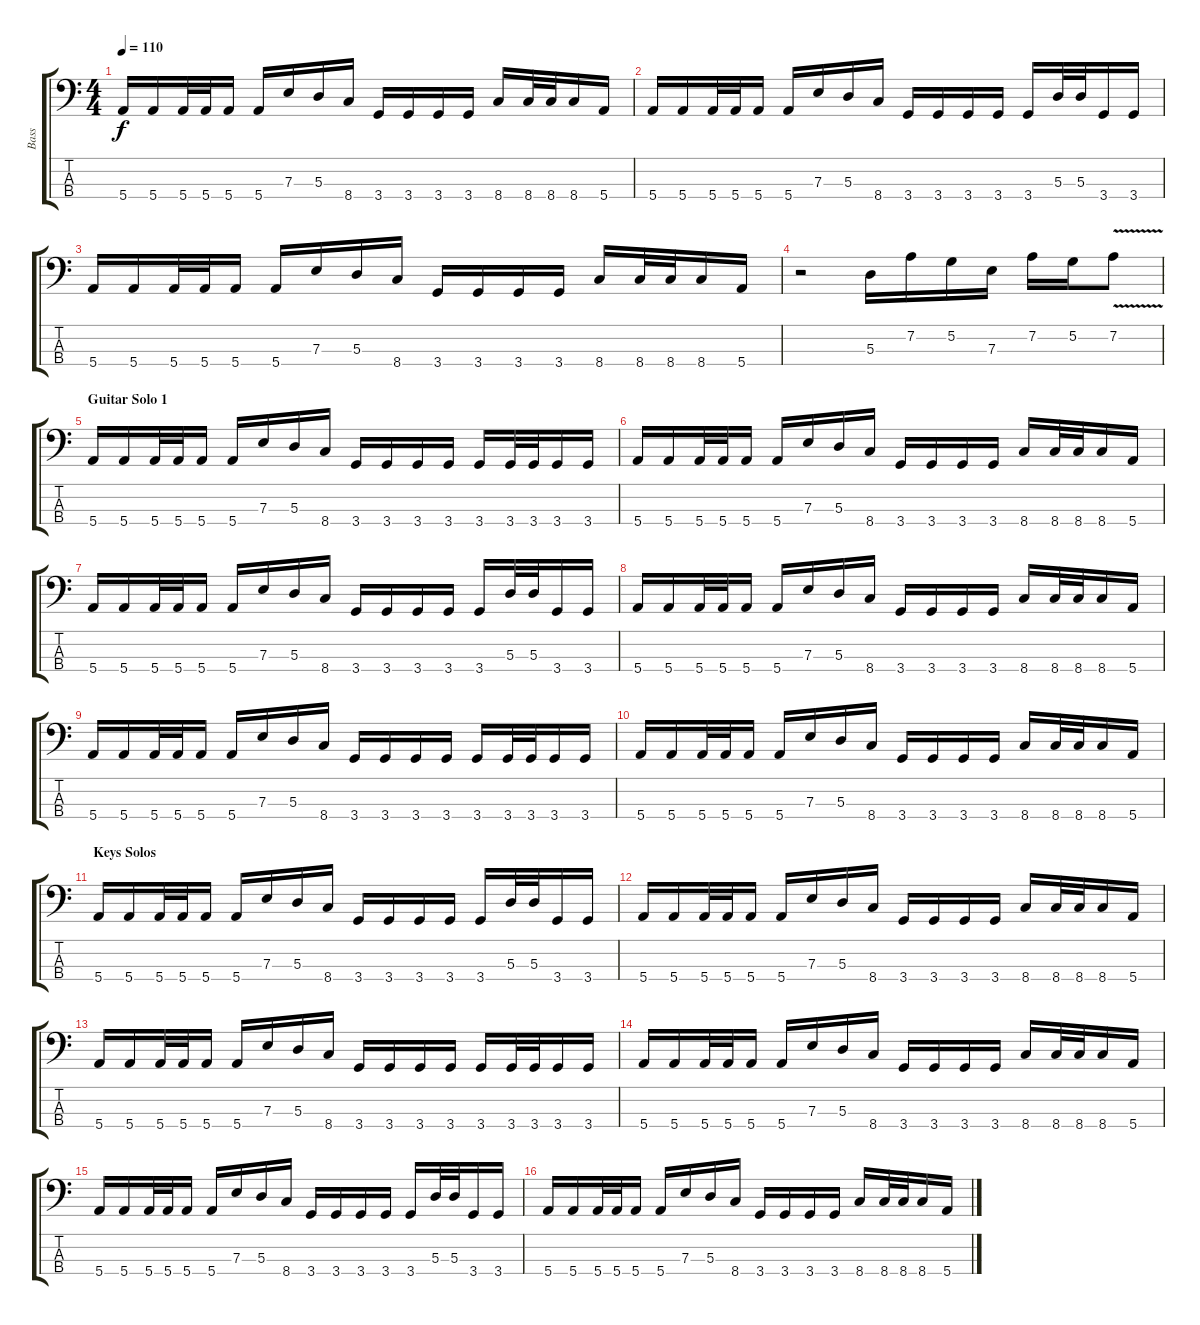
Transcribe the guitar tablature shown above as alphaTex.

\track ("Bass" "Bass") {instrument electricbasspick}
\staff {score tabs}
\tuning (G2 D2 A1 E1) {hide}
\ts (4 4)
\tempo 110
\clef f4
\ks c
5.4.16{dy f} 5.4.16 5.4.32 5.4.32 5.4.16 5.4.16 7.3.16 5.3.16 8.4.16 3.4.16 3.4.16 3.4.16 3.4.16 8.4.16 8.4.32 8.4.32 8.4.16 5.4.16 |
5.4.16 5.4.16 5.4.32 5.4.32 5.4.16 5.4.16 7.3.16 5.3.16 8.4.16 3.4.16 3.4.16 3.4.16 3.4.16 3.4.16 5.3.32 5.3.32 3.4.16 3.4.16 |
5.4.16 5.4.16 5.4.32 5.4.32 5.4.16 5.4.16 7.3.16 5.3.16 8.4.16 3.4.16 3.4.16 3.4.16 3.4.16 8.4.16 8.4.32 8.4.32 8.4.16 5.4.16 |
r.2 5.3.16 7.2.16 5.2.16 7.3.16 7.2.16 5.2.16 7.2{v}.8 |
\section ("" "Guitar Solo 1")
5.4.16 5.4.16 5.4.32 5.4.32 5.4.16 5.4.16 7.3.16 5.3.16 8.4.16 3.4.16 3.4.16 3.4.16 3.4.16 3.4.16 3.4.32 3.4.32 3.4.16 3.4.16 |
5.4.16 5.4.16 5.4.32 5.4.32 5.4.16 5.4.16 7.3.16 5.3.16 8.4.16 3.4.16 3.4.16 3.4.16 3.4.16 8.4.16 8.4.32 8.4.32 8.4.16 5.4.16 |
5.4.16 5.4.16 5.4.32 5.4.32 5.4.16 5.4.16 7.3.16 5.3.16 8.4.16 3.4.16 3.4.16 3.4.16 3.4.16 3.4.16 5.3.32 5.3.32 3.4.16 3.4.16 |
5.4.16 5.4.16 5.4.32 5.4.32 5.4.16 5.4.16 7.3.16 5.3.16 8.4.16 3.4.16 3.4.16 3.4.16 3.4.16 8.4.16 8.4.32 8.4.32 8.4.16 5.4.16 |
5.4.16 5.4.16 5.4.32 5.4.32 5.4.16 5.4.16 7.3.16 5.3.16 8.4.16 3.4.16 3.4.16 3.4.16 3.4.16 3.4.16 3.4.32 3.4.32 3.4.16 3.4.16 |
5.4.16 5.4.16 5.4.32 5.4.32 5.4.16 5.4.16 7.3.16 5.3.16 8.4.16 3.4.16 3.4.16 3.4.16 3.4.16 8.4.16 8.4.32 8.4.32 8.4.16 5.4.16 |
\section ("" "Keys Solos")
5.4.16 5.4.16 5.4.32 5.4.32 5.4.16 5.4.16 7.3.16 5.3.16 8.4.16 3.4.16 3.4.16 3.4.16 3.4.16 3.4.16 5.3.32 5.3.32 3.4.16 3.4.16 |
5.4.16 5.4.16 5.4.32 5.4.32 5.4.16 5.4.16 7.3.16 5.3.16 8.4.16 3.4.16 3.4.16 3.4.16 3.4.16 8.4.16 8.4.32 8.4.32 8.4.16 5.4.16 |
5.4.16 5.4.16 5.4.32 5.4.32 5.4.16 5.4.16 7.3.16 5.3.16 8.4.16 3.4.16 3.4.16 3.4.16 3.4.16 3.4.16 3.4.32 3.4.32 3.4.16 3.4.16 |
5.4.16 5.4.16 5.4.32 5.4.32 5.4.16 5.4.16 7.3.16 5.3.16 8.4.16 3.4.16 3.4.16 3.4.16 3.4.16 8.4.16 8.4.32 8.4.32 8.4.16 5.4.16 |
5.4.16 5.4.16 5.4.32 5.4.32 5.4.16 5.4.16 7.3.16 5.3.16 8.4.16 3.4.16 3.4.16 3.4.16 3.4.16 3.4.16 5.3.32 5.3.32 3.4.16 3.4.16 |
5.4.16 5.4.16 5.4.32 5.4.32 5.4.16 5.4.16 7.3.16 5.3.16 8.4.16 3.4.16 3.4.16 3.4.16 3.4.16 8.4.16 8.4.32 8.4.32 8.4.16 5.4.16
